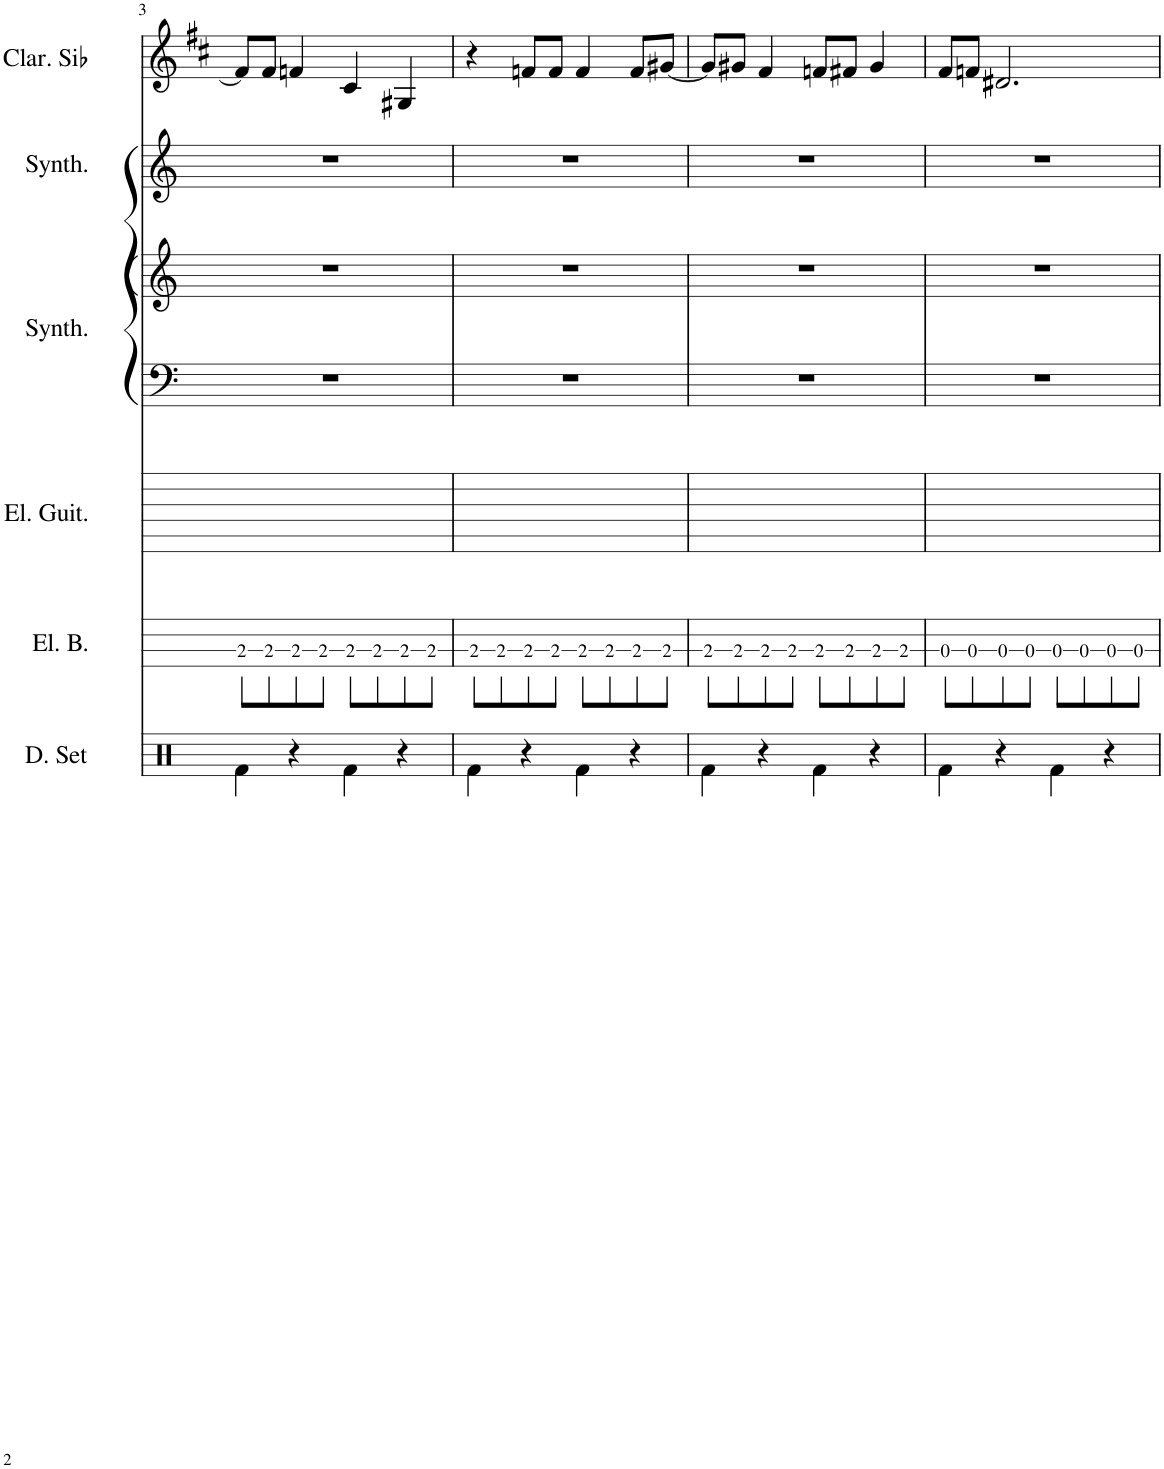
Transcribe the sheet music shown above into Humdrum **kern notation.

**kern	**kern	**kern	**kern	**kern	**kern	**kern
*part6	*part5	*part4	*part3	*part3	*part2	*part1
*staff7	*staff6	*staff5	*staff4	*staff3	*staff2	*staff1
*I"Drumset	*I"Electric Bass	*I"Electric Guitar	*I"Sine Synthesizer	*	*I"Brass Synthesizer	*I"Clarinette en Sib
*I'D. Set	*I'El. B.	*I'El. Guit.	*I'Synth.	*	*I'Synth.	*I'Clar. Sib
!!LO:PB:g=z
*clefX	*	*	*clefF4	*clefG2	*clefG2	*clefG2
*	*Trd7c12	*	*	*	*	*Trd1c2
*k[]	*k[]	*k[]	*k[]	*k[]	*k[]	*k[f#c#]
*M4/4	*M4/4	*M4/4	*M4/4	*M4/4	*M4/4	*M4/4
=3	=3	=3	=3	=3	=3	=3
4Rf\	8BB\L	1r	1r	1r	1r	8f#/L]
.	8BB\	.	.	.	.	8f#/J
4r	8BB\	.	.	.	.	4fn/
.	8BB\J	.	.	.	.	.
4Rf\	8BB\L	.	.	.	.	4c#/
.	8BB\	.	.	.	.	.
4r	8BB\	.	.	.	.	4G#X/
.	8BB\J	.	.	.	.	.
=4	=4	=4	=4	=4	=4	=4
4Rf\	8BB\L	1r	1r	1r	1r	4r
.	8BB\	.	.	.	.	.
4r	8BB\	.	.	.	.	8fn/L
.	8BB\J	.	.	.	.	8f/J
4Rf\	8BB\L	.	.	.	.	4f/
.	8BB\	.	.	.	.	.
4r	8BB\	.	.	.	.	8f/L
.	8BB\J	.	.	.	.	[8g#X/J
=5	=5	=5	=5	=5	=5	=5
4Rf\	8BB\L	1r	1r	1r	1r	8g#/L]
.	8BB\	.	.	.	.	8g#X/J
4r	8BB\	.	.	.	.	4f#/
.	8BB\J	.	.	.	.	.
4Rf\	8BB\L	.	.	.	.	8fn/L
.	8BB\	.	.	.	.	8f#X/J
4r	8BB\	.	.	.	.	4g#/
.	8BB\J	.	.	.	.	.
=6	=6	=6	=6	=6	=6	=6
4Rf\	8AA\L	1r	1r	1r	1r	8f#/L
.	8AA\	.	.	.	.	8fn/J
4r	8AA\	.	.	.	.	2.d#X/
.	8AA\J	.	.	.	.	.
4Rf\	8AA\L	.	.	.	.	.
.	8AA\	.	.	.	.	.
4r	8AA\	.	.	.	.	.
.	8AA\J	.	.	.	.	.
=	=	=	=	=	=	=
*-	*-	*-	*-	*-	*-	*-
